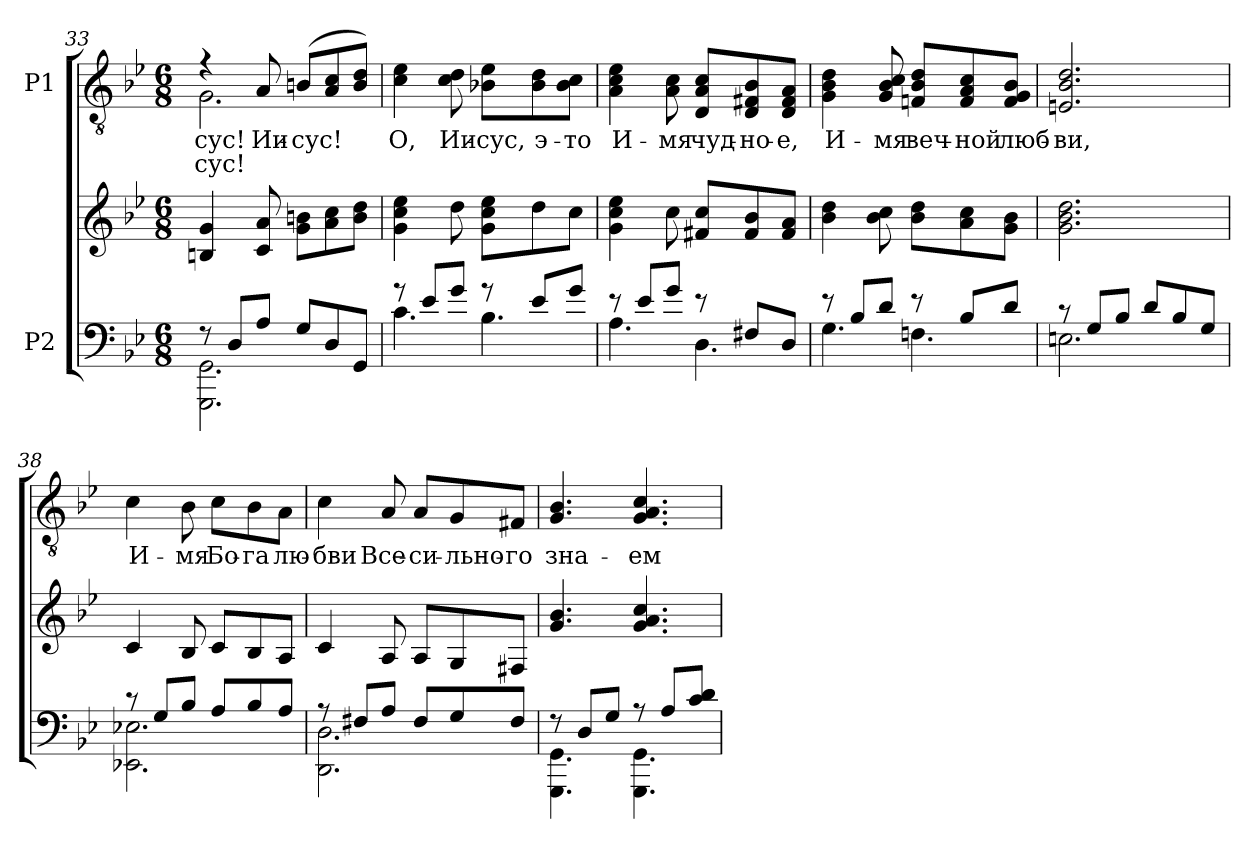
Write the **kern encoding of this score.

**kern	**kern	**kern	**text	**text
*part2	*part2	*part1	*part1	*part1
*staff3	*staff2	*staff1	*staff1	*staff1
*I"P2	*	*I"P1	*	*
!!LO:PB:g=z
*clefF4	*clefG2	*clefGv2	*	*
*	*	*ITrd7c12	*	*
*k[b-e-]	*k[b-e-]	*k[b-e-]	*	*
*g:	*g:	*g:	*	*
*M6/8	*M6/8	*M6/8	*	*
=33	=33	=33	=33	=33
*^	*	*^	*	*
!	!	!	!	!	!LO:LY:b:color=#000000	!LO:LY:b:color=#000000
8r	2.GGGi\ 2.GGi	4Bni/ 4gi	4r	2.GGi\	-сус!	сус!
8Di/L	.	.	.	.	.	.
!	!	!	!	!	!LO:LY:b:color=#000000	!
8Ai/J	.	8ci/ 8ai	8AAi/	.	Ии-	.
!	!	!	!	!	!LO:LY:b:color=#000000	!
8Gi/L	.	8gi\ 8bniL	(8BBni/L	.	-сус!	.
8Di/	.	8ai\ 8cci	8AAi/ 8Ci	.	.	.
8GGi/J	.	8bi\ 8ddiJ	8BBi/ 8DiJ)	.	.	.
*	*	*	*v	*v	*	*
=34	=34	=34	=34	=34	=34
!	!	!	!	!LO:LY:b:color=#000000	!
8r	4.ci\	4gi\ 4cci 4ee-i	4Ci\ 4E-i	О,	.
8e-i/L	.	.	.	.	.
!	!	!	!	!LO:LY:b:color=#000000	!
8gi/J	.	8ddi\	8Ci\ 8Di	Ии-	.
!	!	!	!	!LO:LY:b:color=#000000	!
8r	4.B-i\	8gi\ 8cci 8ee-iL	8BB-Xi\ 8E-iL	-сус,	.
!	!	!	!	!LO:LY:b:color=#000000	!
8e-i/L	.	8ddi\	8BB-i\ 8Di	э-	.
!	!	!	!	!LO:LY:b:color=#000000	!
8gi/J	.	8cci\J	8BB-i\ 8CiJ	-то	.
=35	=35	=35	=35	=35	=35
!	!	!	!	!LO:LY:b:color=#000000	!
8r	4.Ai\	4gi\ 4cci 4ee-i	4AAi\ 4Ci 4E-i	И-	.
8e-i/L	.	.	.	.	.
!	!	!	!	!LO:LY:b:color=#000000	!
8gi/J	.	8cci\	8AAi\ 8Ci	-мя	.
!	!	!	!	!LO:LY:b:color=#000000	!
8r	4.Di\	8f#Xi/ 8cciL	8DDi/ 8AAi 8CiL	чуд-	.
!	!	!	!	!LO:LY:b:color=#000000	!
8F#Xi/L	.	8f#i/ 8b-i	8DDi/ 8FF#Xi 8BB-i	-но-	.
!	!	!	!	!LO:LY:b:color=#000000	!
8Di/J	.	8f#i/ 8aiJ	8DDi/ 8FF#i 8AAiJ	-е,	.
=36	=36	=36	=36	=36	=36
!	!	!	!	!LO:LY:b:color=#000000	!
8r	4.Gi\	4b-i\ 4ddi	4GGi\ 4BB-i 4Di	И-	.
8B-i/L	.	.	.	.	.
!	!	!	!	!LO:LY:b:color=#000000	!
8di/J	.	8b-i\ 8cci	8GGi/ 8BB-i 8Ci	-мя	.
!	!	!	!	!LO:LY:b:color=#000000	!
8r	4.Fni\	8b-i\ 8ddiL	8FFni/ 8BB-i 8DiL	веч-	.
!	!	!	!	!LO:LY:b:color=#000000	!
8B-i/L	.	8ai\ 8cci	8FFi/ 8AAi 8Ci	-ной	.
!	!	!	!	!LO:LY:b:color=#000000	!
8di/J	.	8gi\ 8b-iJ	8FFi/ 8GGi 8BB-iJ	люб-	.
=37	=37	=37	=37	=37	=37
!	!	!	!	!LO:LY:b:color=#000000	!
8r	2.Eni\	2.gi\ 2.b-i 2.ddi	2.EEni/ 2.BB-i 2.Di	-ви,	.
8Gi/L	.	.	.	.	.
8B-i/J	.	.	.	.	.
8di/L	.	.	.	.	.
8B-i/	.	.	.	.	.
8Gi/J	.	.	.	.	.
!!LO:LB:g=z
=38	=38	=38	=38	=38	=38
!	!	!	!	!LO:LY:b:color=#000000	!
8r	2.EE-Xi\ 2.E-Xi	4ci/	4Ci\	И-	.
8Gi/L	.	.	.	.	.
!	!	!	!	!LO:LY:b:color=#000000	!
8B-i/J	.	8B-i/	8BB-i\	-мя	.
!	!	!	!	!LO:LY:b:color=#000000	!
8Ai/L	.	8ci/L	8Ci\L	Бо-	.
!	!	!	!	!LO:LY:b:color=#000000	!
8B-i/	.	8B-i/	8BB-i\	-га	.
!	!	!	!	!LO:LY:b:color=#000000	!
8Ai/J	.	8Ai/J	8AAi\J	лю-	.
=39	=39	=39	=39	=39	=39
!	!	!	!	!LO:LY:b:color=#000000	!
8r	2.DDi\ 2.Di	4ci/	4Ci\	-бви	.
8F#Xi/L	.	.	.	.	.
!	!	!	!	!LO:LY:b:color=#000000	!
8Ai/J	.	8Ai/	8AAi/	Все-	.
!	!	!	!	!LO:LY:b:color=#000000	!
8F#i/L	.	8Ai/L	8AAi/L	-си-	.
!	!	!	!	!LO:LY:b:color=#000000	!
8Gi/	.	8Gi/	8GGi/	-льно-	.
!	!	!	!	!LO:LY:b:color=#000000	!
8F#i/J	.	8F#Xi/J	8FF#Xi/J	-го	.
=40	=40	=40	=40	=40	=40
!	!	!	!	!LO:LY:b:color=#000000	!
8r	4.GGGi\ 4.GGi	4.gi/ 4.b-i	4.GGi/ 4.BB-i	зна-	.
8Di/L	.	.	.	.	.
8Gi/J	.	.	.	.	.
!	!	!	!	!LO:LY:b:color=#000000	!
8r	4.GGGi\ 4.GGi	4.gi/ 4.ai 4.cci	4.GGi/ 4.AAi 4.Ci	-ем	.
8Ai/L	.	.	.	.	.
8ci/ 8diJ	.	.	.	.	.
*v	*v	*	*	*	*
=	=	=	=	=
*-	*-	*-	*-	*-
